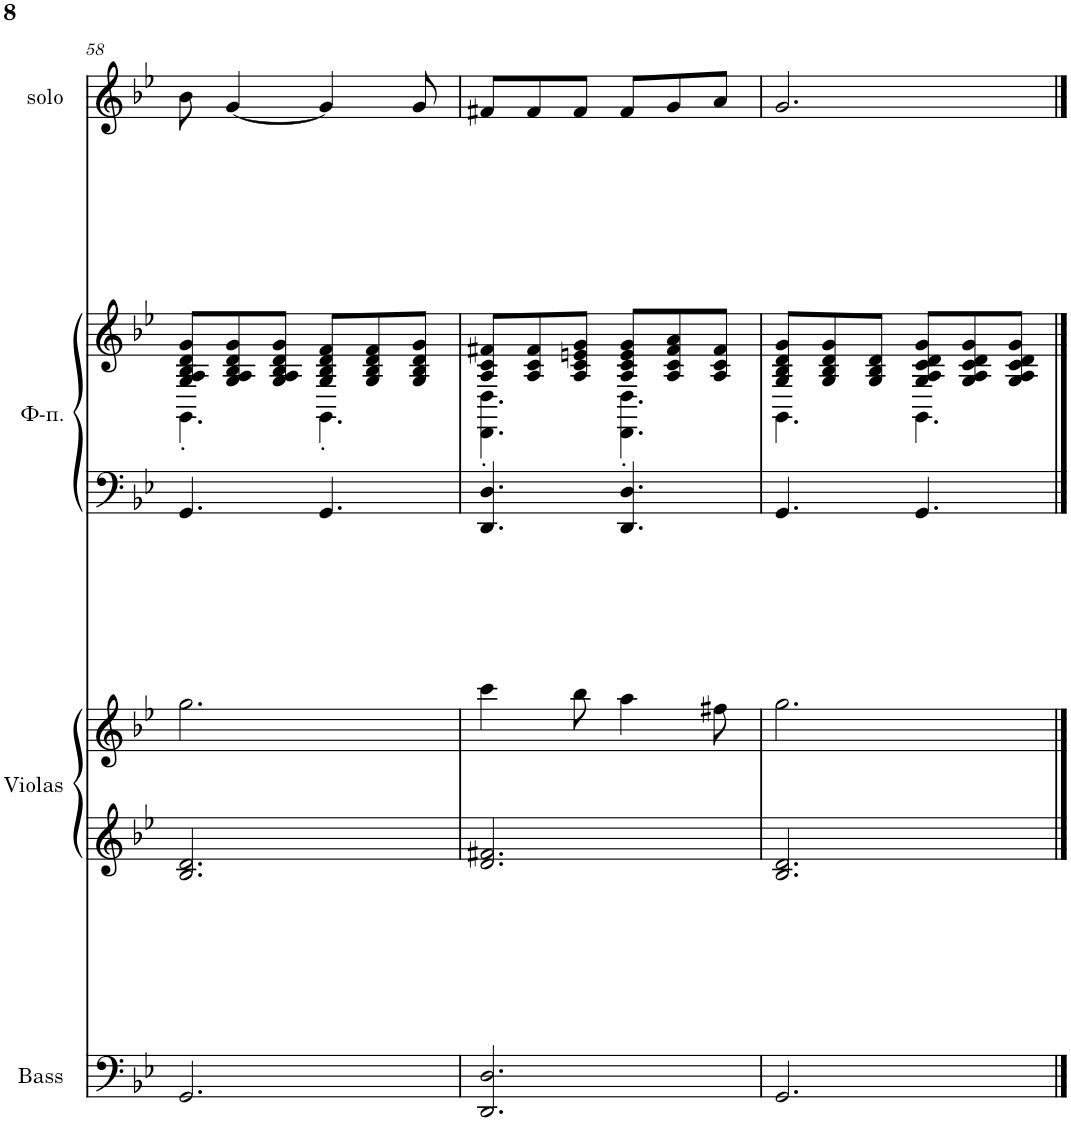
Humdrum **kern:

**kern	**kern	**kern	**kern	**kern	**kern
*part4	*part3	*part3	*part2	*part2	*part1
*staff6	*staff5	*staff4	*staff3	*staff2	*staff1
*I"Bass	*I"Violas1	*	*I", Pialo R	*	*I", Solo
*I'Bass	*I'Violas	*	*	*	*I'solo
!!LO:PB:g=z
*clefF4	*clefG2	*clefG2	*clefF4	*clefG2	*clefG2
*k[b-e-]	*k[b-e-]	*k[b-e-]	*k[b-e-]	*k[b-e-]	*k[b-e-]
*M6/8	*M6/8	*M6/8	*M6/8	*M6/8	*M6/8
=58	=58	=58	=58	=58	=58
*	*	*	*	*^	*
2.GG/	2.B-/ 2.d/	2.gg\	4.GG/	8G/ 8A/ 8B-/ 8d/ 8g/L	4.GG'\	8b-\
.	.	.	.	8G/ 8A/ 8B-/ 8d/ 8g/	.	[4g/
.	.	.	.	8G/ 8A/ 8B-/ 8d/ 8g/J	.	.
.	.	.	4.GG/	8G/ 8B-/ 8d/ 8f/L	4.GG'\	4g/]
.	.	.	.	8G/ 8B-/ 8d/ 8f/	.	.
.	.	.	.	8G/ 8B-/ 8d/ 8g/J	.	8g/
=59	=59	=59	=59	=59	=59	=59
2.DD/ 2.D/	2.d/ 2.f#X/	4ccc\	4.DD/ 4.D/	8A/ 8c/ 8f#X/L	4.DD\' 4.D\'	8f#X/L
.	.	.	.	8A/ 8c/ 8f#/	.	8f#/
.	.	8bb-\	.	8A/ 8c/ 8en/ 8g/J	.	8f#/J
.	.	4aa\	4.DD/ 4.D/	8A/ 8c/ 8e/ 8g/L	4.DD\' 4.D\'	8f#/L
.	.	.	.	8A/ 8c/ 8f#/ 8a/	.	8g/
.	.	8ff#X\	.	8A/ 8c/ 8f#/J	.	8a/J
=60	=60	=60	=60	=60	=60	=60
2.GG/	2.B-/ 2.d/	2.gg\	4.GG/	8G/ 8B-/ 8d/ 8g/L	4.GG\	2.g/
.	.	.	.	8G/ 8B-/ 8d/ 8g/	.	.
.	.	.	.	8G/ 8B-/ 8d/J	.	.
.	.	.	4.GG/	8G/ 8A/ 8c/ 8d/ 8g/L	4.GG\	.
.	.	.	.	8G/ 8A/ 8c/ 8d/ 8g/	.	.
.	.	.	.	8G/ 8A/ 8c/ 8d/ 8g/J	.	.
*	*	*	*	*v	*v	*
==	==	==	==	==	==
*-	*-	*-	*-	*-	*-
